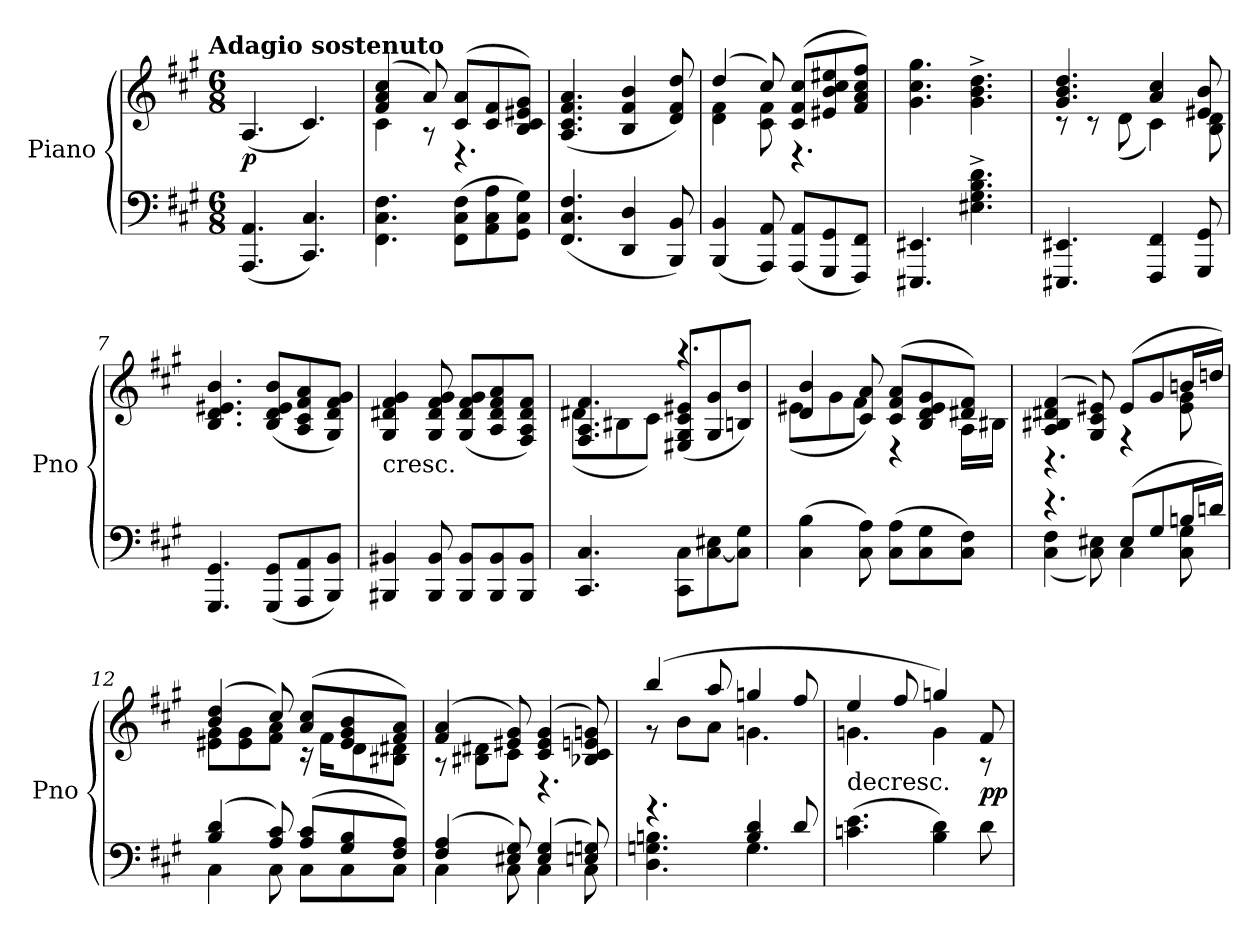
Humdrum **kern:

**kern	**kern	**dynam
*part1	*part1	*part1
*staff2	*staff1	*staff1/2
*I"Piano	*	*
*I'Pno	*	*
*clefF4	*clefG2	*
*k[f#c#g#]	*k[f#c#g#]	*
*f#:	*f#:	*
!!LO:TX:omd:t=Adagio sostenuto
*M6/8	*M6/8	*
*MM46	*MM46	*
=1	=1	=1
(4.AAA/ 4.AA/	(4.A/	p
4.CC#/ 4.C#/)	4.c#/)	.
=2	=2	=2
*	*^	*
4.FF#\ 4.C#\ 4.F#\	(4f#/ 4a/ 4cc#/	4c#\	.
.	8a/)	8r	.
(8FF#\ 8C#\ 8F#\L	(8c#/ 8a/L	4.r	.
8AA\ 8C#\ 8A\	8c#/ 8f#/	.	.
8GG#\ 8C#\ 8G#\J)	8B/ 8c#/ 8e#X/ 8g#/J)	.	.
*	*v	*v	*
=3	=3	=3
(4.FF#/ 4.C#/ 4.F#/	(4.A/ 4.c#/ 4.f#/ 4.a/	.
4DD/ 4D/	4B/ 4f#/ 4b/	.
8BBB/ 8BB/)	8d/ 8f#/ 8dd/)	.
=4	=4	=4
*	*^	*
(4BBB/ 4BB/	(4dd/	4d\ 4f#\	.
8AAA/ 8AA/)	8cc#/)	8c#\ 8f#\	.
(8AAA/ 8AA/L	(8c#/ 8f#/ 8cc#/L	4.r	.
8GGG#/ 8GG#/	8e#X/ 8b/ 8cc#/ 8ee#X/	.	.
8FFF#/ 8FF#/J)	8f#/ 8a/ 8cc#/ 8ff#/J)	.	.
*	*v	*v	*
=5	=5	=5
4.EEE#X/ 4.EE#X/	4.g#\ 4.cc#\ 4.gg#\	.
4.E#X^\ 4.G#^\ 4.B^\ 4.d^\	4.g#^\ 4.b^\ 4.dd^\	.
=6	=6	=6
*	*^	*
4.EEE#X/ 4.EE#X/	4.g#/ 4.b/ 4.dd/	8r	.
.	.	8r	.
.	.	(8d\	.
4FFF#/ 4FF#/	4a/ 4cc#/	4c#\)	.
8GGG#/ 8GG#/	8e#X/ 8b/	8B\ 8d\	.
*	*v	*v	*
=7	=7	=7
4.GGG#/ 4.GG#/	4.B/ 4.d/ 4.e#X/ 4.b/	.
(8GGG#/ 8GG#/L	(8B/ 8d/ 8e#/ 8b/L	.
8AAA/ 8AA/	8A/ 8c#/ 8f#/ 8a/	.
8BBB/ 8BB/J)	8G#/ 8d/ 8f#/ 8g#/J)	.
=8	=8	=8
!	!LO:TX:c:t=cresc.	!
4BBB#X/ 4BB#X/	4G#/ 4d#X/ 4f#/ 4g#/	.
8BBB#/ 8BB#/	8G#/ 8d#/ 8f#/ 8g#/	.
8BBB#/ 8BB#/L	(8G#/ 8d#/ 8f#/ 8g#/L	.
8BBB#/ 8BB#/	8A/ 8d#/ 8f#/ 8a/	.
8BBB#/ 8BB#/J	8F#/ 8A/ 8d#/ 8f#/J)	.
=9	=9	=9
*	*^	*
4.CC#/ 4.C#/	4.F#/ 4.A/ 4.f#/	(8d#X\L	.
.	.	8B#X\	.
.	.	8c#\J)	.
8CC#\ 8C#\L	4.r	(8E#X/ 8G#/ 8c#/ 8e#X/L	.
[8C#\ 8E#X\	.	8G#/ 8g#/	.
8C#]\ 8G#\J	.	8Bn/ 8b/J)	.
=10	=10	=10	=10
(4C#\ 4B\	4d/ 4b/	(8e#X\L	.
.	.	8g#\	.
8C#\ 8A\)	8c#/ 8a/)	8f#\J	.
(8C#\ 8A\L	(8c#/ 8f#/ 8a/L	4r	.
8C#\ 8G#\	8B/ 8d/ 8e#/ 8g#/	.	.
8C#\ 8F#\J)	8d#X/ 8f#/J)	16A\LL	.
.	.	16B#X\JJ	.
=11	=11	=11	=11
*^	*	*	*
4.r	(4C#\ 4F#\	(4A/ 4B#X/ 4d#X/ 4f#/	4.r	.
.	8C#\ 8E#X\)	8G#/ 8c#/ 8e#X/)	.	.
(8E#/L	4C#\	(8e#/L	4r	.
8G#/	.	8g#/	.	.
16Bn/L	8C#\ 8G#\	16bn/L	8e#\ 8g#\	.
16dn/JJ)	.	16ddn/JJ)	.	.
=12	=12	=12	=12	=12
(4B/ 4d/	4C#\	(4b/ 4dd/	8e#X\ 8g#\L	.
.	.	.	8e#\ 8g#\	.
8A/ 8c#/)	8C#\	8cc#/)	8f#\ 8a\J	.
(8A/ 8c#/L	8C#\L	(8a/ 8cc#/L	16r	.
.	.	.	16f#\KL	.
8G#/ 8B/	8C#\	8e#/ 8g#/ 8b/	8d\	.
8F#/ 8A/J)	8C#\J	8f#/ 8a/J)	8B#X\ 8d#X\J	.
=13	=13	=13	=13	=13
(4F#/ 4A/	4C#\	(4f#/ 4a/	8r	.
.	.	.	8B#X\ 8d#X\L	.
8E#X/ 8G#/)	8C#\	8e#X/ 8g#/)	8c#\J	.
(4E#/ 4G#/	4C#\	(4c#/ 4e#/ 4g#/	4.r	.
8En/ 8Gn/)	8C#\	8B-X/ 8c#/ 8en/ 8gn/)	.	.
=14	=14	=14	=14	=14
4.r	4.D\ 4.Gn\ 4.Bn\	(4bb/	8r	.
.	.	.	8b\L	.
.	.	8aa/	8a\J	.
4B/ 4d/	4.G\	4ggn/	4.gn\	.
8d/	.	8ff#/	.	.
*v	*v	*	*	*
=15	=15	=15	=15
!	!LO:TX:c:t=decresc.	!	!
(4.cn\ 4.e\	4ee/	4.gn\	.
.	8ff#/	.	.
4B\ 4d\)	4ggn/)	4g\	.
8d\	8f#/	8r	pp
*	*v	*v	*
=	=	=
*-	*-	*-
